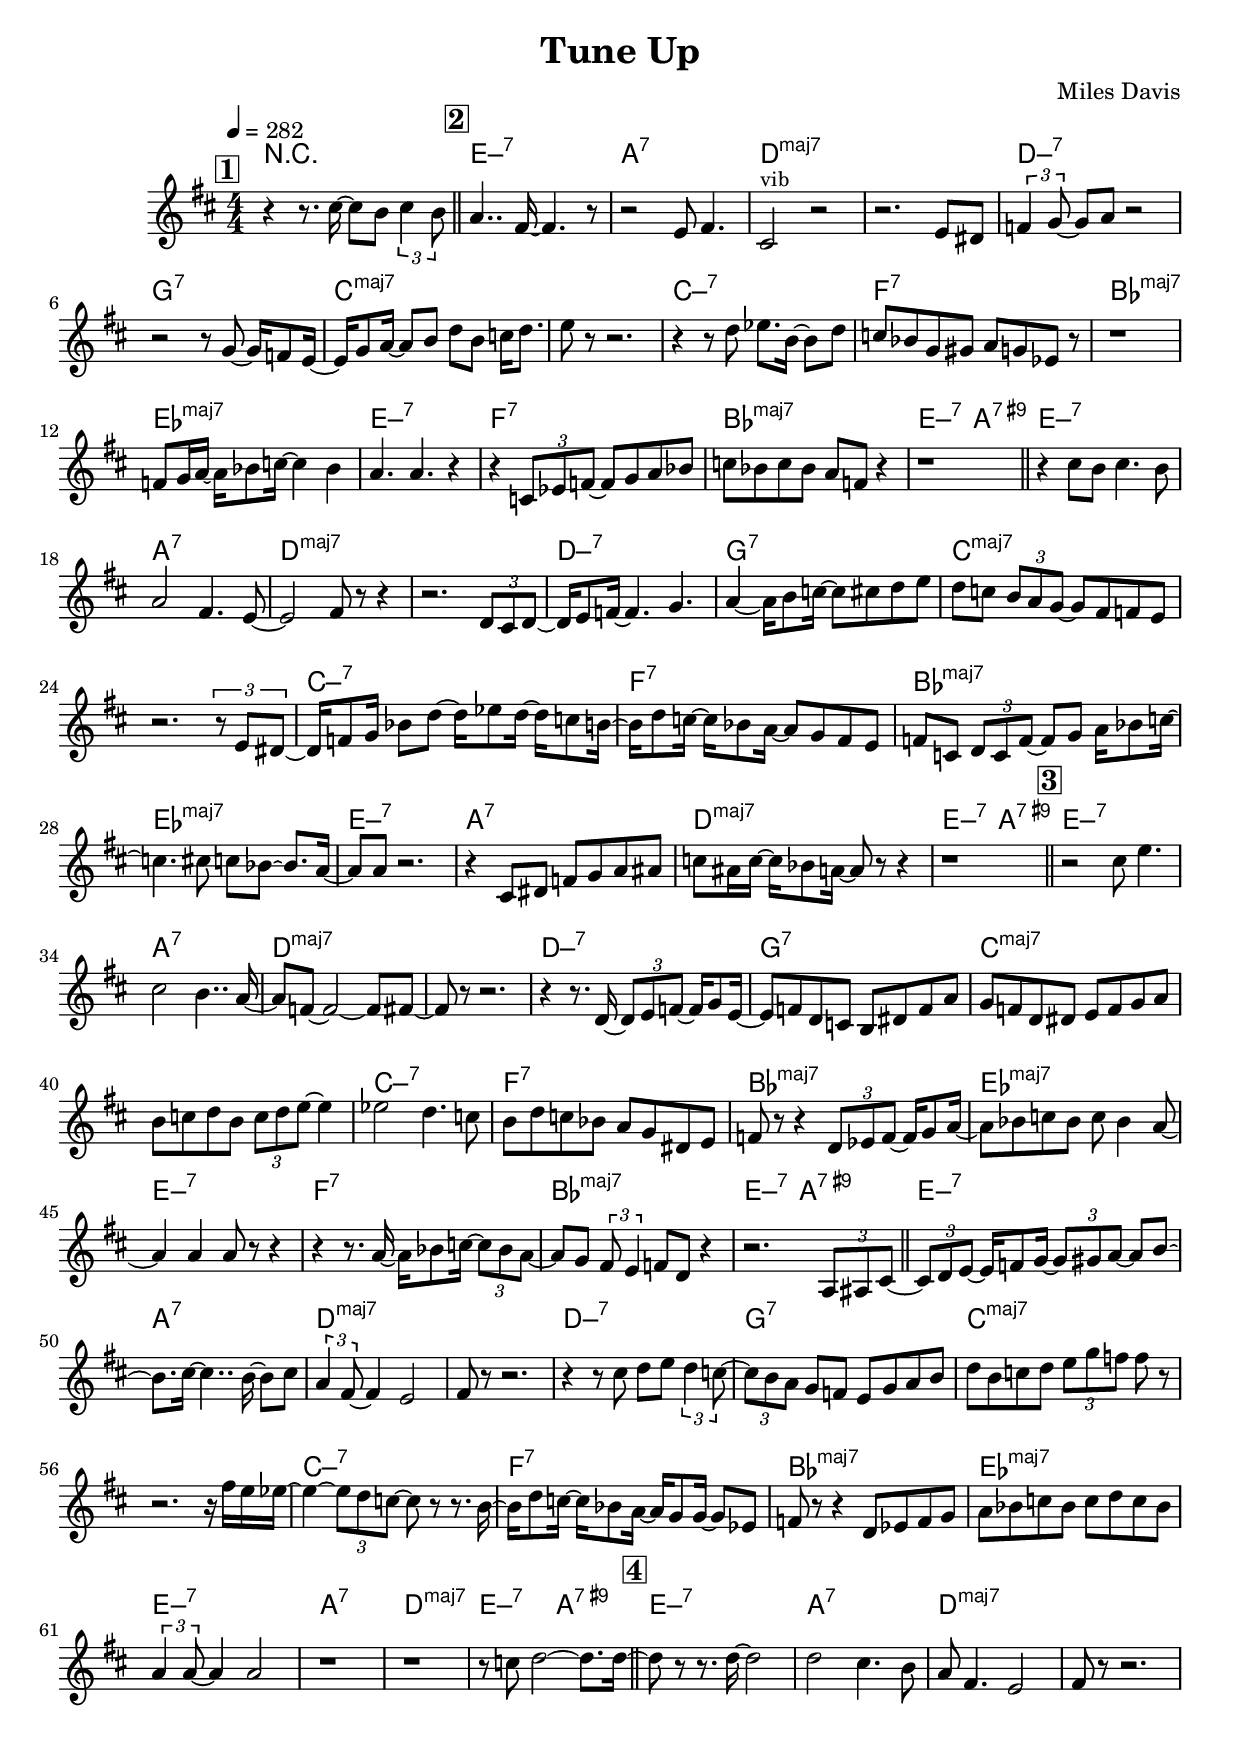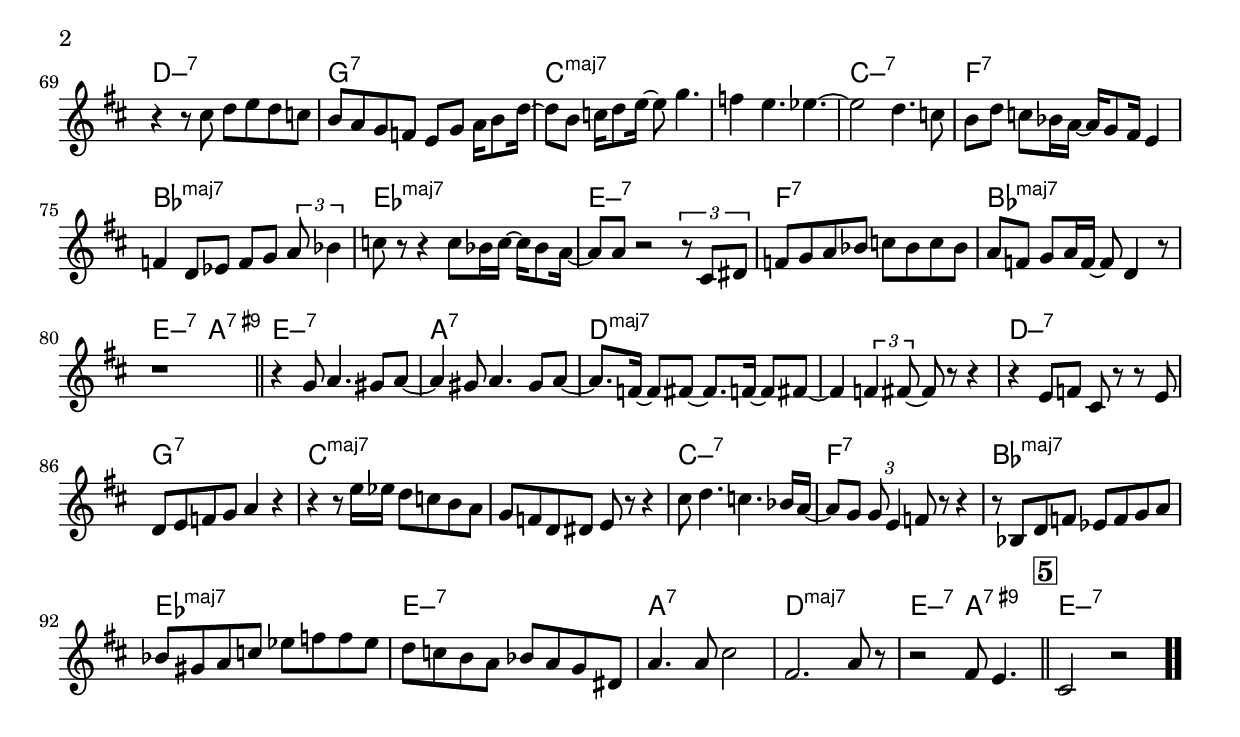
\version "2.13.2"

#(ly:set-option 'point-and-click #f)

\header {
  title = "Tune Up"
  composer = "Miles Davis"
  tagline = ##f
}
global =
{
    \override Staff.TimeSignature #'style = #'()
    \time 4/4
    \clef "treble"
    \key d \major
    \override Rest #'direction = #'0
    \override MultiMeasureRest #'staff-position = #0
}
\score
{
<<
    \transpose c' c'

    \new ChordNames { \chords {
      \set majorSevenSymbol = \markup { "maj7" }
      \set minorChordModifier = \markup { \char ##x2013 }
      | r1 
      | e1:min7 | a1:7 | d1:maj | s1 | d1:min7 | g1:7 | c1:maj | s1 
      | c1:min7 | f1:7 | bes1:maj | es1:maj | e1:min7 | f1:7 | bes1:maj | e2:min7 a2:9+ 
      | e1:min7 | a1:7 | d1:maj | s1 | d1:min7 | g1:7 | c1:maj | s1 
      | c1:min7 | f1:7 | bes1:maj | es1:maj | e1:min7 | a1:7 | d1:maj | e2:min7 a2:9+ 
      | e1:min7 | a1:7 | d1:maj | s1 | d1:min7 | g1:7 | c1:maj | s1 
      | c1:min7 | f1:7 | bes1:maj | es1:maj | e1:min7 | f1:7 | bes1:maj | e2:min7 a2:9+ 
      | e1:min7 | a1:7 | d1:maj | s1 | d1:min7 | g1:7 | c1:maj | s1 
      | c1:min7 | f1:7 | bes1:maj | es1:maj | e1:min7 | a1:7 | d1:maj | e2:min7 a2:9+ 
      | e1:min7 | a1:7 | d1:maj | s1 | d1:min7 | g1:7 | c1:maj | s1 
      | c1:min7 | f1:7 | bes1:maj | es1:maj | e1:min7 | f1:7 | bes1:maj | e2:min7 a2:9+ 
      | e1:min7 | a1:7 | d1:maj | s1 | d1:min7 | g1:7 | c1:maj | s1 
      | c1:min7 | f1:7 | bes1:maj | es1:maj | e1:min7 | a1:7 | d1:maj | e2:min7 a2:9+ 
      | e1:min7|
      }
      }

    \new Staff
    <<
    \transpose c' c'

    {
      \global
  		%\override Score.MetronomeMark #'transparent = ##t
  		%\override Score.MetronomeMark #'stencil = ##f
  		
  		\override HorizontalBracket #'direction = #UP
  		\override HorizontalBracket #'bracket-flare = #'(0 . 0)
  		
  		\override TextSpanner #'dash-fraction = #1.0
  		\override TextSpanner #'bound-details #'left #'text = \markup{ \concat{\draw-line #'(0 . -1.0) \draw-line #'(1.0 . 0) }}
  		\override TextSpanner #'bound-details #'right #'text = \markup{ \concat{ \draw-line #'(1.0 . 0) \draw-line #'(0 . -1.0) }}
          \set Score.markFormatter = #format-mark-box-numbers


      \tempo 4 = 282
      \set Score.currentBarNumber = #0
     
      \bar "||" \mark \default r4 r8. cis''16~ cis''8 b'8 \tuplet 3/2 {cis''4 b'8} 
      \bar "||" \mark \default a'4.. fis'16~ fis'4. r8 
      | r2 e'8 fis'4. 
      | cis'2^\markup{\left-align \small vib} r2 
      | r2. e'8 dis'8 
      | \tuplet 3/2 {f'4 g'8~} g'8 a'8 r2 
      | r2 r8 g'8~ g'16 f'8 e'16~ 
      | e'16 g'8 a'16~ a'8 b'8 d''8 b'8 c''16 d''8. 
      | e''8 r8 r2. 
      | r4 r8 d''8 es''8. b'16~ b'8 d''8 
      | c''8 bes'8 g'8 gis'8 a'8 g'8 es'8 r8 
      | r1 
      | f'8 g'16 a'16~ a'16 bes'8 c''16~ c''4 bes'4 
      | a'4. a'4. r4 
      | r4 \tuplet 3/2 {c'8 es'8 f'8~} f'8 g'8 a'8 bes'8 
      | c''8 bes'8 c''8 bes'8 a'8 f'8 r4 
      | r1 
      \bar "||" r4 cis''8 b'8 cis''4. b'8 
      | a'2 fis'4. e'8~ 
      | e'2 fis'8 r8 r4 
      | r2. \tuplet 3/2 {d'8 cis'8 d'8~} 
      | d'16 e'8 f'16~ f'4. g'4. 
      | a'4~ a'16 b'8 c''16~ c''8 cis''8 d''8 e''8 
      | d''8 c''8 \tuplet 3/2 {b'8 a'8 g'8~} g'8 fis'8 f'8 e'8 
      | r2. \tuplet 3/2 {r8 e'8 dis'8~} 
      | dis'16 f'8 g'16 bes'8 d''8~ d''16 es''8 d''16~ d''16 c''8 b'16~ 
      | b'16 d''8 c''16~ c''16 bes'8 a'16~ a'8 g'8 fis'8 e'8 
      | f'8 c'8 \tuplet 3/2 {d'8 c'8 f'8~} f'8 g'8 a'16 bes'8 c''16~ 
      | c''4. cis''8 c''8 bes'8~ bes'8. a'16~ 
      | a'8 a'8 r2. 
      | r4 cis'8 dis'8 f'8 g'8 a'8 ais'8 
      | c''8 ais'16 c''16~ c''16 bes'8 a'16~ a'8 r8 r4 
      | r1 
      \bar "||" \mark \default r2 cis''8 e''4. 
      | cis''2 b'4.. a'16~ 
      | a'8 f'8~ f'2~ f'8 fis'8~ 
      | fis'8 r8 r2. 
      | r4 r8. d'16~ \tuplet 3/2 {d'8 e'8 f'8~} f'16 g'8 e'16~ 
      | e'8 f'8 d'8 c'8 b8 dis'8 f'8 a'8 
      | g'8 f'8 d'8 dis'8 e'8 f'8 g'8 a'8 
      | b'8 c''8 d''8 b'8 \tuplet 3/2 {c''8 d''8 e''8~} e''4 
      | es''2 d''4. c''8 
      | b'8 d''8 c''8 bes'8 a'8 g'8 dis'8 e'8 
      | f'8 r8 r4 \tuplet 3/2 {d'8 es'8 f'8~} f'16 g'8 a'16~ 
      | a'8 bes'8 c''8 bes'8 c''8 bes'4 a'8~ 
      | a'4 a'4 a'8 r8 r4 
      | r4 r8. a'16~ a'16 bes'8 c''16~ \tuplet 3/2 {c''8 bes'8 a'8~} 
      | a'8 g'8 \tuplet 3/2 {fis'8 e'4} f'8 d'8 r4 
      | r2. \tuplet 3/2 {a8 ais8 cis'8~} 
      \bar "||" \tuplet 3/2 {cis'8 d'8 e'8~} e'16 f'8 g'16~ \tuplet 3/2 {g'8 gis'8 a'8~} a'8 b'8~ 
      | b'8. cis''16~ cis''4.. b'16~ b'8 cis''8 
      | \tuplet 3/2 {a'4 fis'8~} fis'4 e'2 
      | fis'8 r8 r2. 
      | r4 r8 cis''8 d''8 e''8 \tuplet 3/2 {d''4 c''8~} 
      | \tuplet 3/2 {c''8 b'8 a'8} g'8 f'8 e'8 g'8 a'8 b'8 
      | d''8 b'8 c''8 d''8 \tuplet 3/2 {e''8 g''8 f''8} f''8 r8 
      | r2. r16 fis''16 e''16 es''16~ 
      | es''4~ \tuplet 3/2 {es''8 d''8 c''8~} c''8 r8 r8. b'16~ 
      | b'16 d''8 c''16~ c''16 bes'8 a'16~ a'16 g'8 g'16~ g'8 es'8 
      | f'8 r8 r4 d'8 es'8 f'8 g'8 
      | a'8 bes'8 c''8 bes'8 c''8 d''8 c''8 bes'8 
      | \tuplet 3/2 {a'4 a'8~} a'4 a'2 
      | r1 
      | r1 
      | r8 c''8 d''2~ d''8. d''16~ 
      \bar "||" \mark \default d''8 r8 r8. d''16~ d''2 
      | d''2 cis''4. b'8 
      | a'8 fis'4. e'2 
      | fis'8 r8 r2. 
      | r4 r8 cis''8 d''8 e''8 d''8 c''8 
      | b'8 a'8 g'8 f'8 e'8 g'8 a'16 b'8 d''16~ 
      | d''8 b'8 c''16 d''8 e''16~ e''8 g''4. 
      | f''4 e''4. es''4.~ 
      | es''2 d''4. c''8 
      | b'8 d''8 c''8 bes'16 a'16~ a'16 g'8 fis'16 e'4 
      | f'4 d'8 es'8 f'8 g'8 \tuplet 3/2 {a'8 bes'4} 
      | c''8 r8 r4 c''8 bes'16 c''16~ c''16 bes'8 a'16~ 
      | a'8 a'8 r2 \tuplet 3/2 {r8 cis'8 dis'8} 
      | f'8 g'8 a'8 bes'8 c''8 bes'8 c''8 bes'8 
      | a'8 f'8 g'8 a'16 f'16~ f'8 d'4 r8 
      | r1 
      \bar "||" r4 g'8 a'4. gis'8 a'8~ 
      | a'4 gis'8 a'4. gis'8 a'8~ 
      | a'8. f'16~ f'8 fis'8~ fis'8. f'16~ f'8 fis'8~ 
      | fis'4 \tuplet 3/2 {f'4 fis'8~} fis'8 r8 r4 
      | r4 e'8 f'8 cis'8 r8 r8 e'8 
      | d'8 e'8 f'8 g'8 a'4 r4 
      | r4 r8 e''16 es''16 d''8 c''8 b'8 a'8 
      | g'8 f'8 d'8 dis'8 e'8 r8 r4 
      | cis''8 d''4. c''4. bes'16 a'16~ 
      | a'8 g'8 \tuplet 3/2 {g'8 e'4} f'8 r8 r4 
      | r8 bes8 d'8 f'8 es'8 f'8 g'8 a'8 
      | bes'8 gis'8 a'8 c''8 es''8 f''8 f''8 es''8 
      | d''8 c''8 b'8 a'8 bes'8 a'8 g'8 dis'8 
      | a'4. a'8 cis''2 
      | fis'2. a'8 r8 
      | r2 fis'8 e'4. 
      \bar "||" \mark \default cis'2 r2\bar  ".."
    }
    >>
>>    
}
